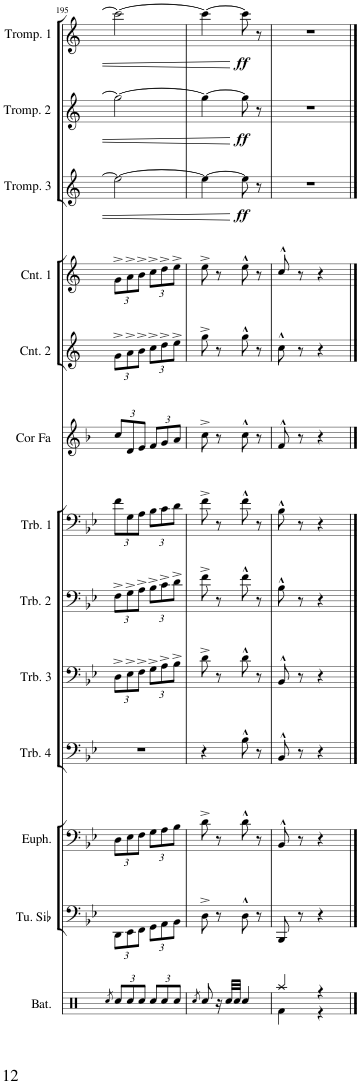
**kern	**kern	**kern	**kern	**kern	**kern	**kern	**kern	**kern	**kern	**kern	**dynam	**kern	**dynam	**kern	**dynam
*part13	*part12	*part11	*part10	*part9	*part8	*part7	*part6	*part5	*part4	*part3	*part3	*part2	*part2	*part1	*part1
*staff13	*staff12	*staff11	*staff10	*staff9	*staff8	*staff7	*staff6	*staff5	*staff4	*staff3	*staff3	*staff2	*staff2	*staff1	*staff1
*I"Batterie	*I"Tuba en Sib	*I"Euphonium	*I"Trombone 4	*I"Trombone 3	*I"Trombone 2	*I"Trombone 1	*I"Cor en Fa	*I"Cornet 2	*I"Cornet 1	*I"Trompette 3	*	*I"Trompette 2	*	*I"Trompette 1	*
*I'Bat.	*I'Tu. Sib	*I'Euph.	*I'Trb. 4	*I'Trb. 3	*I'Trb. 2	*I'Trb. 1	*I'Cor Fa	*I'Cnt. 2	*I'Cnt. 1	*I'Tromp. 3	*	*I'Tromp. 2	*	*I'Tromp. 1	*
!!LO:PB:g=z
*clefX	*clefF4	*clefF4	*clefF4	*clefF4	*clefF4	*clefF4	*clefG2	*clefG2	*clefG2	*clefG2	*	*clefG2	*	*clefG2	*
*	*	*	*	*	*	*	*ITrd4c7	*ITrd1c2	*ITrd1c2	*ITrd1c2	*	*ITrd1c2	*	*ITrd1c2	*
*k[]	*k[b-e-]	*k[b-e-]	*k[b-e-]	*k[b-e-]	*k[b-e-]	*k[b-e-]	*k[b-]	*k[]	*k[]	*k[]	*	*k[]	*	*k[]	*
*M2/4	*M2/4	*M2/4	*M2/4	*M2/4	*M2/4	*M2/4	*M2/4	*M2/4	*M2/4	*M2/4	*	*M2/4	*	*M2/4	*
=195	=195	=195	=195	=195	=195	=195	=195	=195	=195	=195	=195	=195	=195	=195	=195
8qRcc/	.	.	.	.	.	.	.	.	.	.	.	.	.	.	.
*Xbrackettup	*Xbrackettup	*Xbrackettup	*	*Xbrackettup	*Xbrackettup	*Xbrackettup	*Xbrackettup	*Xbrackettup	*Xbrackettup	*	*	*	*	*	*
12Rcc/L	12DD\L	12D\L	2r	12D^\L	12F^\L	12f\L	12cc/L	12g^\L	12g^\L	2ee\_	.	2gg\_	.	2ccc\_	.
12Rcc/	12EE-\	12E-\	.	12E-^\	12G^\	12G\	12d/	12a^\	12a^\	.	.	.	.	.	.
12Rcc/J	12FF\J	12F\J	.	12F^\J	12A^\J	12A\J	12e/J	12b^\J	12b^\J	.	.	.	.	.	.
12Rcc/L	12GG\L	12G\L	.	12G^\L	12B-^\L	12B-\L	12f/L	12cc^\L	12cc^\L	.	.	.	.	.	.
12Rcc/	12AA\	12A\	.	12A^\	12c^\	12c\	12g/	12dd^\	12dd^\	.	.	.	.	.	.
12Rcc/J	12BB-\J	12B-\J	.	12B-^\J	12d^\J	12d\J	12a/J	12ee^\J	12ee^\J	.	.	.	.	.	.
=196	=196	=196	=196	=196	=196	=196	=196	=196	=196	=196	=196	=196	=196	=196	=196
8qRcc/	.	.	.	.	.	.	.	.	.	.	.	.	.	.	.
8Rcc/	8D^\	8d^\	4r	8d^\	8f^\	8f^\	8cc^\	8gg^\	8ee^\	4ee\_	.	4gg\_	.	4ccc\_	.
16r	8r	8r	.	8r	8r	8r	8r	8r	8r	.	.	.	.	.	.
32Rcc/LLL	.	.	.	.	.	.	.	.	.	.	.	.	.	.	.
32Rcc/JJJ	.	.	.	.	.	.	.	.	.	.	.	.	.	.	.
!	!	!	!	!	!	!	!	!	!	!	!LO:DY:b	!	!LO:DY:b	!	!LO:DY:b
4Rcc/	8D^^\	8d^^\	8B-^^\	8d^^\	8f^^\	8f^^\	8cc^^\	8gg^^\	8ee^^\	8ee\]	ff	8gg\]	ff	8ccc\]	ff
.	8r	8r	8r	8r	8r	8r	8r	8r	8r	8r	.	8r	.	8r	.
=197	=197	=197	=197	=197	=197	=197	=197	=197	=197	=197	=197	=197	=197	=197	=197
*^	*	*	*	*	*	*	*	*	*	*	*	*	*	*	*
4Raa/	4Rf\	8BBB-/	8BB-^^/	8BB-^^/	8BB-^^/	8B-^^\	8B-^^\	8f^^/	8cc^^\	8cc^^/	2r	.	2r	.	2r	.
.	.	8r	8r	8r	8r	8r	8r	8r	8r	8r	.	.	.	.	.	.
4r	4r	4r	4r	4r	4r	4r	4r	4r	4r	4r	.	.	.	.	.	.
*v	*v	*	*	*	*	*	*	*	*	*	*	*	*	*	*	*
==	==	==	==	==	==	==	==	==	==	==	==	==	==	==	==
*-	*-	*-	*-	*-	*-	*-	*-	*-	*-	*-	*-	*-	*-	*-	*-
